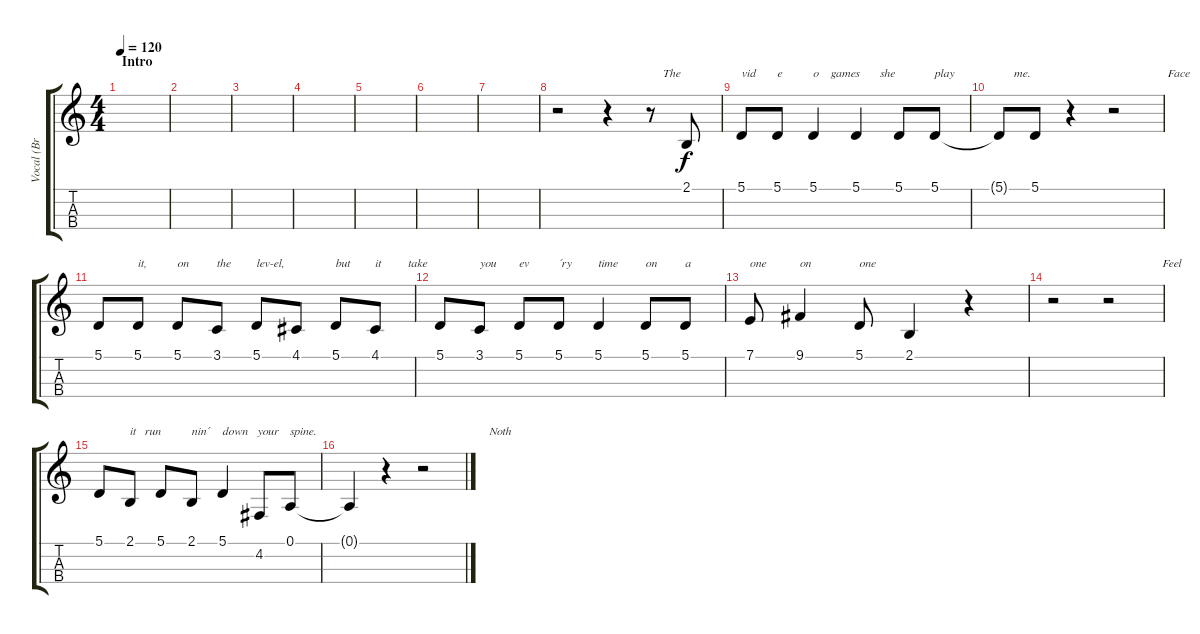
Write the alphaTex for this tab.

\track (" Vocal (Brian)" " Vocal (Br") {instrument cello}
\staff {score tabs}
\tuning (A3 D3 G2 C2) {hide}
\ts (4 4)
\section ("" "Intro")
\tempo 120
\clef g2
\ks c
|
|
|
|
|
|
|
r.2 r.4 r.8{txt "    The"} 2.1.8 |
5.1.8{txt "vid"} 5.1.8{txt "e"} 5.1.4{txt "o    games"} 5.1.4{txt "        she"} 5.1.8 5.1.8{txt "play"} |
5.1{t}.8{txt "     me."} 5.1.8 r.4 r.2{txt "                  Face"} |
5.1.8 5.1.8{txt "it,"} 5.1.8{txt "on"} 3.1.8{txt "the"} 5.1.8{txt "lev-el,"} 4.1.8 5.1.8{txt "but"} 4.1.8{txt "it         take"} |
5.1.8 3.1.8{txt "you"} 5.1.8{txt "ev"} 5.1.8{txt "´ry"} 5.1.4{txt "time"} 5.1.8{txt "on"} 5.1.8{txt "a"} |
7.1.8{txt "one"} 9.1.4{txt "on"} 5.1.8{txt "one"} 2.1.4 r.4 |
r.2{txt " "} r.2{txt "                  Feel"} |
5.1.8{txt " "} 2.1.8{txt "it   run"} 5.1.8 2.1.8{txt "nin´"} 5.1.4{txt "down   your"} 4.2.8 0.1.8{txt "spine."} |
0.1{t}.4 r.4 r.2{txt "                      Noth"}
